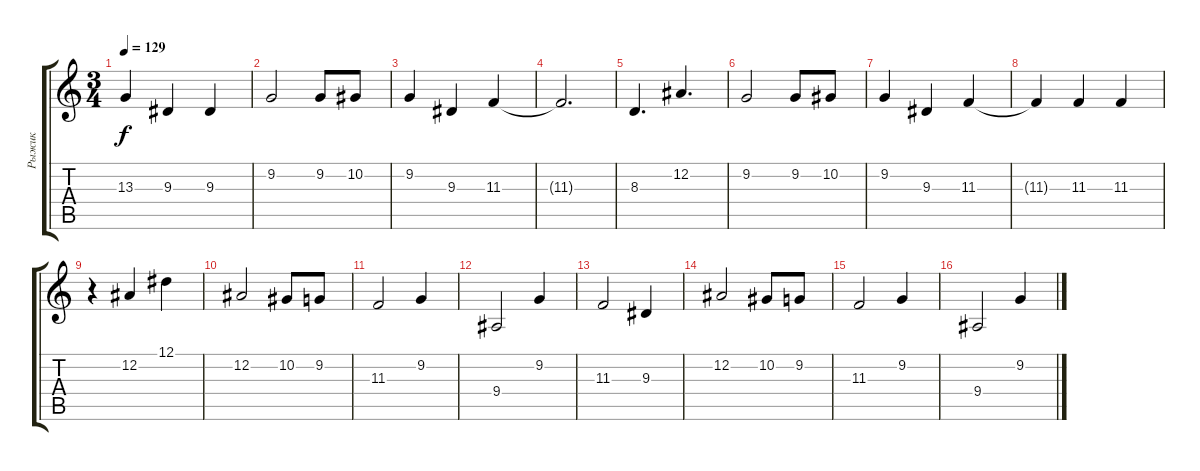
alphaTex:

\track ("Рыжик" "Рыжик") {instrument lead1square}
\staff {score tabs}
\tuning (Eb4 Bb3 Gb3 Db3 Ab2 Eb2) {hide}
\ts (3 4)
\tempo 129
\clef g2
\ks c
13.3{t}.4{dy f} 9.3.4 9.3.4 |
9.2.2 9.2.8 10.2.8 |
9.2.4 9.3.4 11.3.4 |
11.3{t}.2{d} |
8.3.4{d} 12.2.4{d} |
9.2.2 9.2.8 10.2.8 |
9.2.4 9.3.4 11.3.4 |
11.3{t}.4 11.3.4 11.3.4 |
r.4 12.2.4 12.1.4 |
12.2.2 10.2.8 9.2.8 |
11.3.2 9.2.4 |
9.4.2 9.2.4 |
11.3.2 9.3.4 |
12.2.2 10.2.8 9.2.8 |
11.3.2 9.2.4 |
9.4.2 9.2.4
